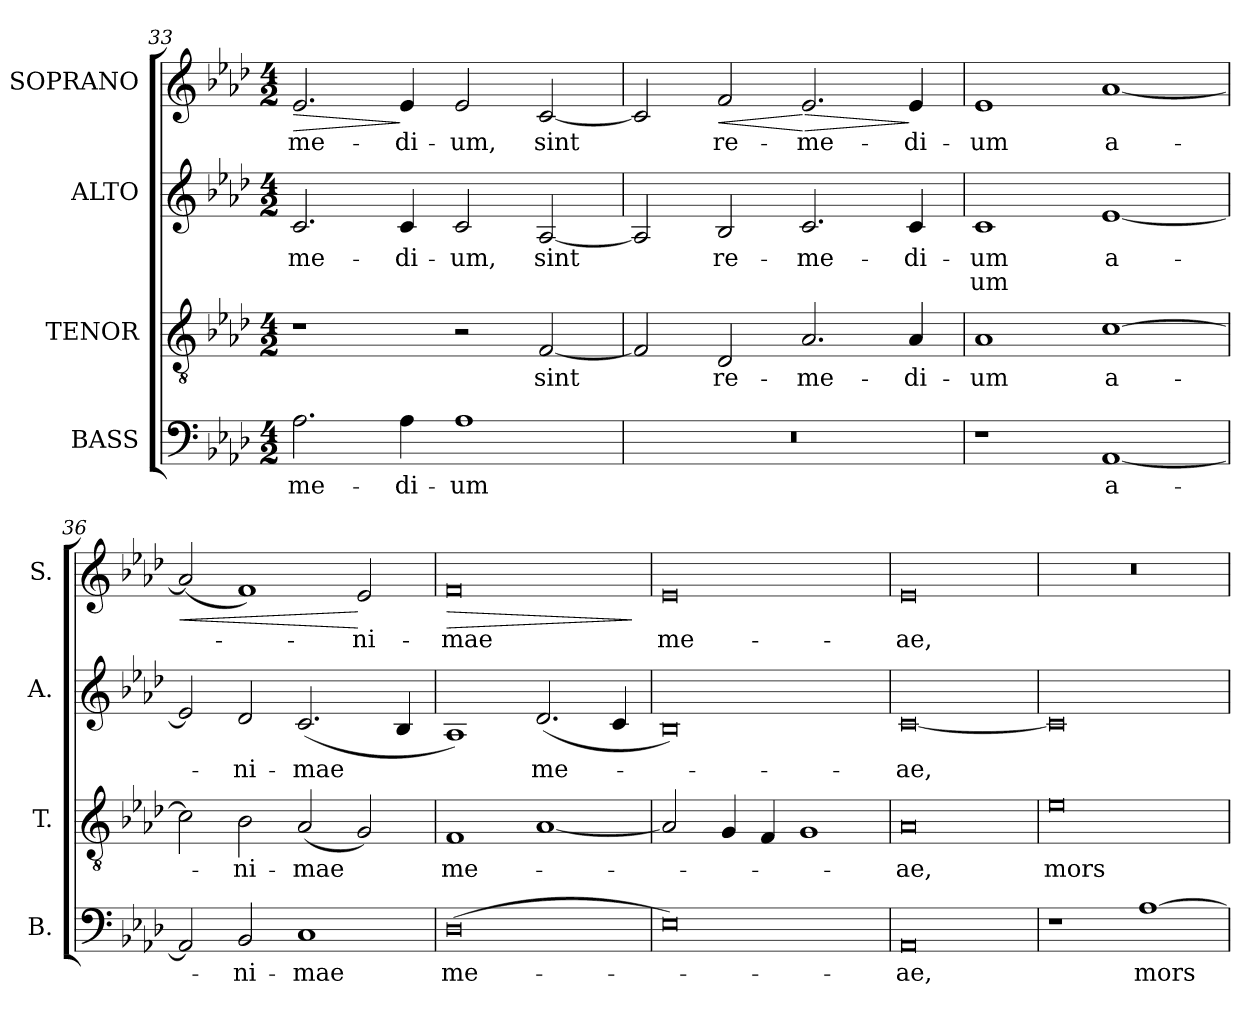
**kern	**text	**kern	**text	**kern	**text	**text	**kern	**text	**dynam
*part4	*part4	*part3	*part3	*part2	*part2	*part2	*part1	*part1	*part1
*staff4	*staff4	*staff3	*staff3	*staff2	*staff2	*staff2	*staff1	*staff1	*staff1
*I"BASS	*	*I"TENOR	*	*I"ALTO	*	*	*I"SOPRANO	*	*
*I'B.	*	*I'T.	*	*I'A.	*	*	*I'S.	*	*
*clefF4	*	*clefGv2	*	*clefG2	*	*	*clefG2	*	*
*	*	*ITrd7c12	*	*	*	*	*	*	*
*k[b-e-a-d-]	*	*k[b-e-a-d-]	*	*k[b-e-a-d-]	*	*	*k[b-e-a-d-]	*	*
*A-:	*	*A-:	*	*A-:	*	*	*A-:	*	*
*M4/2	*	*M4/2	*	*M4/2	*	*	*M4/2	*	*
=33	=33	=33	=33	=33	=33	=33	=33	=33	=33
!	!LO:LY:b:color=#000000	!	!	!	!	!	!	!	!
!	!	!	!	!	!LO:LY:b:color=#000000	!	!	!	!
!	!	!	!	!	!	!	!	!LO:LY:b:color=#000000	!LO:HP:b
2.A-i\	-me-	1r	.	2.ci/	-me-	.	2.e-i/	-me-	>
!	!LO:LY:b:color=#000000	!	!	!	!	!	!	!	!
!	!	!	!	!	!LO:LY:b:color=#000000	!	!	!	!
!	!	!	!	!	!	!	!	!LO:LY:b:color=#000000	!
4A-i\	-di-	.	.	4ci/	-di-	.	4e-i/	-di-	]
!	!LO:LY:b:color=#000000	!	!	!	!	!	!	!	!
!	!	!	!	!	!LO:LY:b:color=#000000	!	!	!	!
!	!	!	!	!	!	!	!	!LO:LY:b:color=#000000	!
1A-i	-um	2r	.	2ci/	-um,	.	2e-i/	-um,	.
!	!	!	!LO:LY:b:color=#000000	!	!	!	!	!	!
!	!	!	!	!	!LO:LY:b:color=#000000	!	!	!	!
!	!	!	!	!	!	!	!	!LO:LY:b:color=#000000	!
.	.	[2FFi/	sint	[2A-i/	sint	.	[2ci/	sint	.
=34	=34	=34	=34	=34	=34	=34	=34	=34	=34
!LO:N:vis=1	!	!	!	!	!	!	!	!	!
0r	.	2FFi/]	.	2A-i/]	.	.	2ci/]	.	.
!	!	!	!LO:LY:b:color=#000000	!	!	!	!	!	!
!	!	!	!	!	!LO:LY:b:color=#000000	!	!	!	!
!	!	!	!	!	!	!	!	!LO:LY:b:color=#000000	!LO:HP:b
.	.	2DD-i/	re-	2B-i/	re-	.	2fi/	re-	<
!	!	!	!LO:LY:b:color=#000000	!	!	!	!	!	!
!	!	!	!	!	!LO:LY:b:color=#000000	!	!	!	!
!	!	!	!	!	!	!	!	!LO:LY:b:color=#000000	!LO:HP:n=1:b
.	.	2.AA-i/	-me-	2.ci/	-me-	.	2.e-i/	-me-	[ >
!	!	!	!LO:LY:b:color=#000000	!	!	!	!	!	!
!	!	!	!	!	!LO:LY:b:color=#000000	!	!	!	!
!	!	!	!	!	!	!	!	!LO:LY:b:color=#000000	!
.	.	4AA-i/	-di-	4ci/	-di-	.	4e-i/	-di-	]
=35	=35	=35	=35	=35	=35	=35	=35	=35	=35
!	!	!	!LO:LY:b:color=#000000	!	!	!	!	!	!
!	!	!	!	!	!LO:LY:b:color=#000000	!LO:LY:b:color=#000000	!	!	!
!	!	!	!	!	!	!	!	!LO:LY:b:color=#000000	!
1r	.	1AA-i	-um	1ci	-um	um	1e-i	-um	.
!	!LO:LY:b:color=#000000	!	!	!	!	!	!	!	!
!	!	!	!LO:LY:b:color=#000000	!	!	!	!	!	!
!	!	!	!	!	!LO:LY:b:color=#000000	!	!	!	!
!	!	!	!	!	!	!	!	!LO:LY:b:color=#000000	!
[1AA-i	a-	[1Ci	a-	[1e-i	a-	.	[1a-i	a-	.
!!LO:LB:g=z
=36	=36	=36	=36	=36	=36	=36	=36	=36	=36
!	!	!	!	!	!	!	!	!	!LO:HP:b
2AA-i/]	.	2Ci\]	.	2e-i/]	.	.	(2a-i/]	.	<
!	!LO:LY:b:color=#000000	!	!	!	!	!	!	!	!
!	!	!	!LO:LY:b:color=#000000	!	!	!	!	!	!
!	!	!	!	!	!LO:LY:b:color=#000000	!	!	!	!
2BB-i/	-ni-	2BB-i\	-ni-	2d-i/	-ni-	.	1fi)	.	.
!	!LO:LY:b:color=#000000	!	!	!	!	!	!	!	!
!	!	!	!LO:LY:b:color=#000000	!	!	!	!	!	!
!	!	!	!	!	!LO:LY:b:color=#000000	!	!	!	!
1Ci	-mae	(2AA-i/	-mae	(2.ci/	-mae	.	.	.	.
!	!	!	!	!	!	!	!	!LO:LY:b:color=#000000	!
.	.	2GGi/)	.	.	.	.	2e-i/	-ni-	[
.	.	.	.	4B-i/	.	.	.	.	.
=37	=37	=37	=37	=37	=37	=37	=37	=37	=37
!	!LO:LY:b:color=#000000	!	!	!	!	!	!	!	!
!	!	!	!LO:LY:b:color=#000000	!	!	!	!	!	!
!	!	!	!	!	!	!	!	!LO:LY:b:color=#000000	!LO:HP:b
(0D-i	me-	1FFi	me-	1A-i)	.	.	0fi	-mae	>
!	!	!	!	!	!LO:LY:b:color=#000000	!	!	!	!
.	.	[1AA-i	.	(2.d-i/	me-	.	.	.	.
.	.	.	.	4ci/	.	.	.	.	.
.	.	.	.	.	.	.	.	.	]
=38	=38	=38	=38	=38	=38	=38	=38	=38	=38
!	!	!	!	!	!	!	!	!LO:LY:b:color=#000000	!
0E-i)	.	2AA-i/]	.	0B-i)	.	.	0e-i	me-	.
.	.	4GGi/	.	.	.	.	.	.	.
.	.	4FFi/	.	.	.	.	.	.	.
.	.	1GGi	.	.	.	.	.	.	.
=39	=39	=39	=39	=39	=39	=39	=39	=39	=39
!	!LO:LY:b:color=#000000	!	!	!	!	!	!	!	!
!	!	!	!LO:LY:b:color=#000000	!	!	!	!	!	!
!	!	!	!	!	!LO:LY:b:color=#000000	!	!	!	!
!	!	!	!	!	!	!	!	!LO:LY:b:color=#000000	!
0AA-i	-ae,	0AA-i	-ae,	[0ci	-ae,	.	0e-i	-ae,	.
=40	=40	=40	=40	=40	=40	=40	=40	=40	=40
!	!	!	!LO:LY:b:color=#000000	!	!	!	!LO:N:vis=1	!	!
1r	.	0E-i	mors-	0ci]	.	.	0r	.	.
!	!LO:LY:b:color=#000000	!	!	!	!	!	!	!	!
[1A-i	mors-	.	.	.	.	.	.	.	.
=	=	=	=	=	=	=	=	=	=
*-	*-	*-	*-	*-	*-	*-	*-	*-	*-
